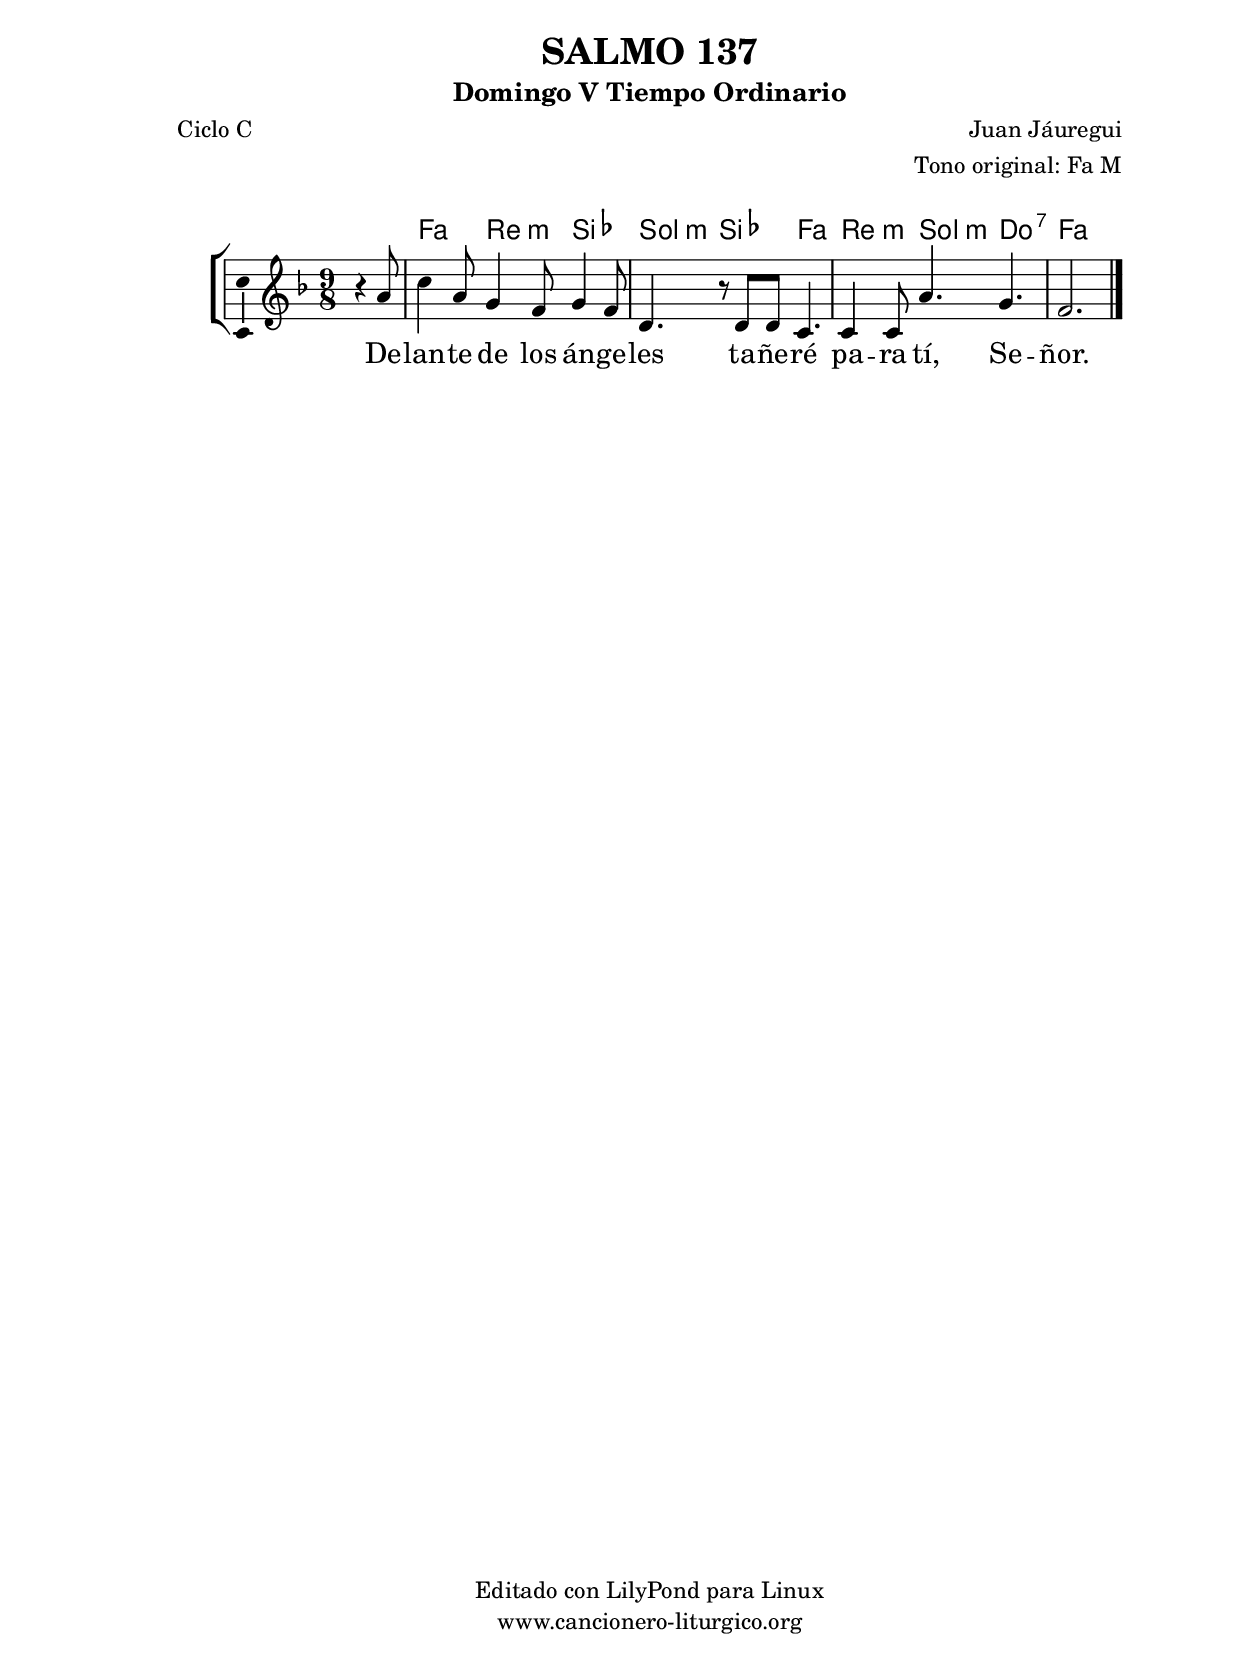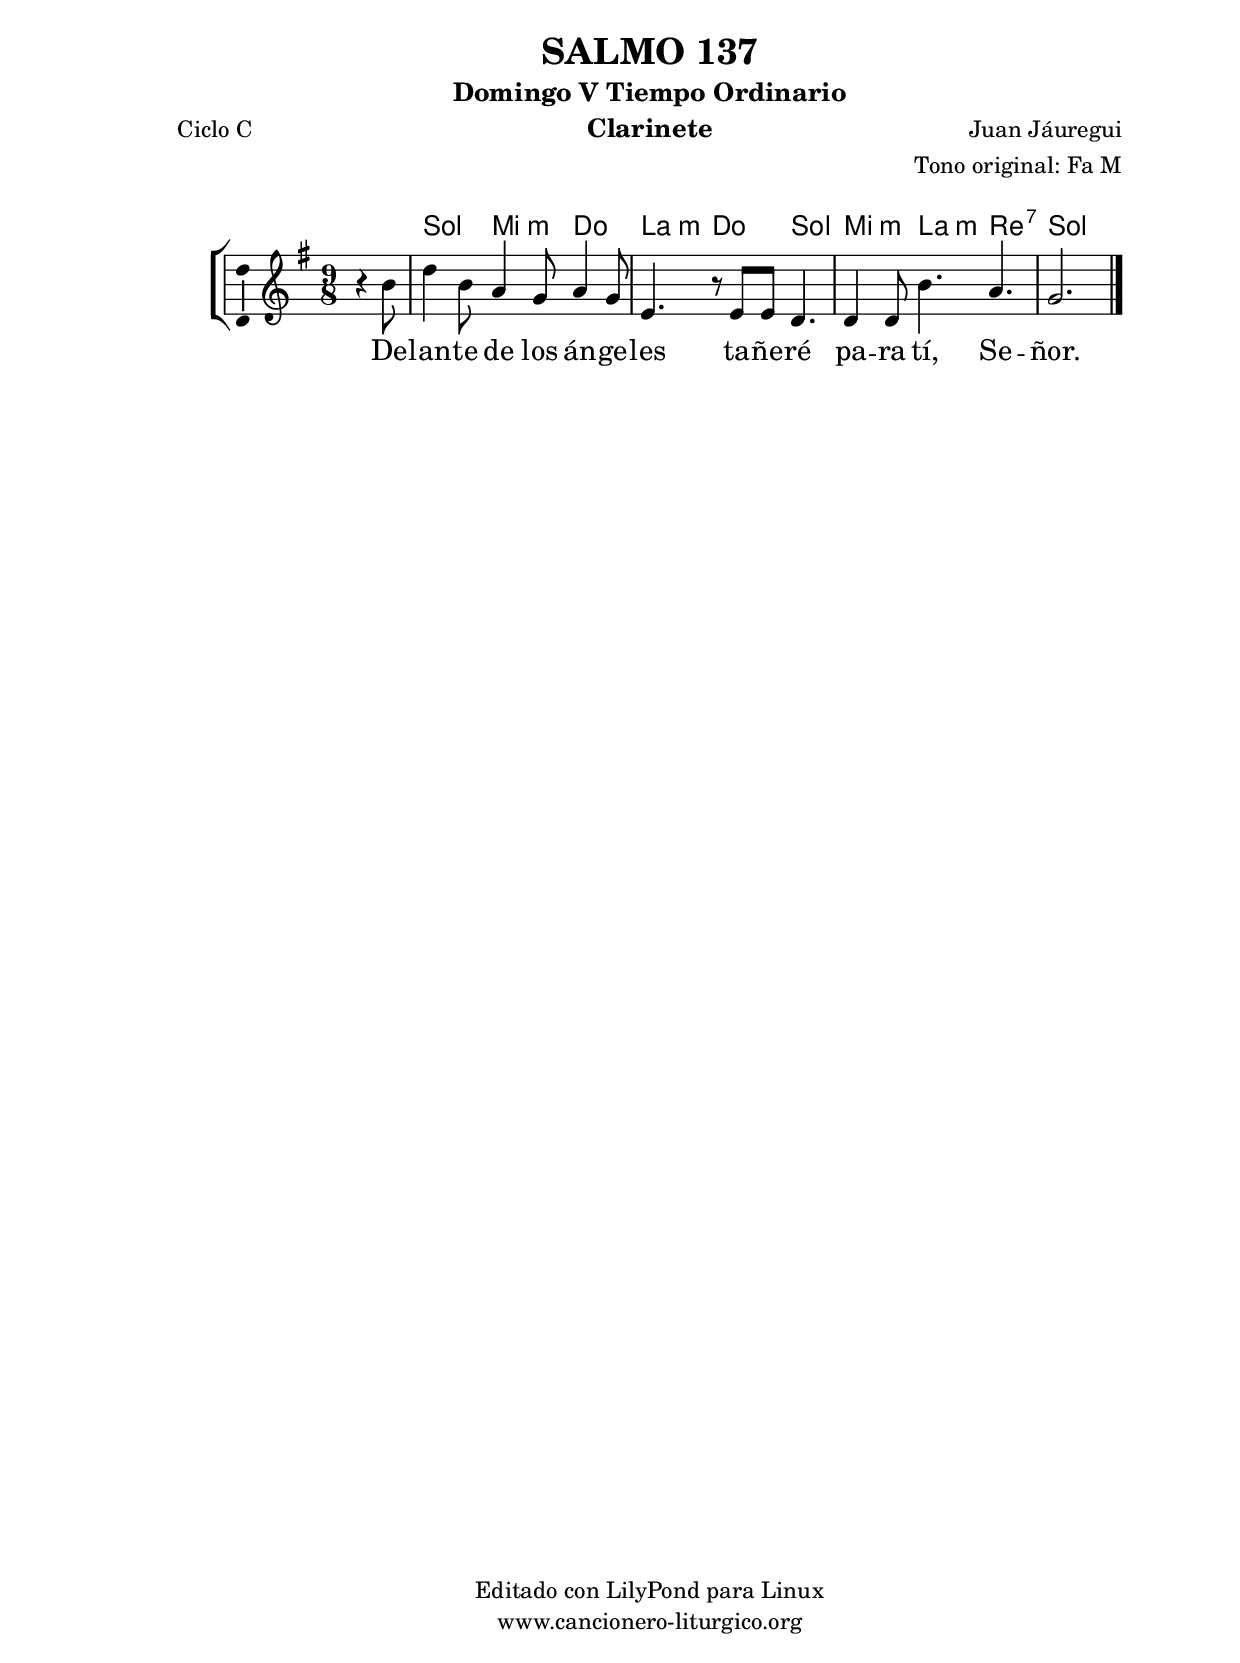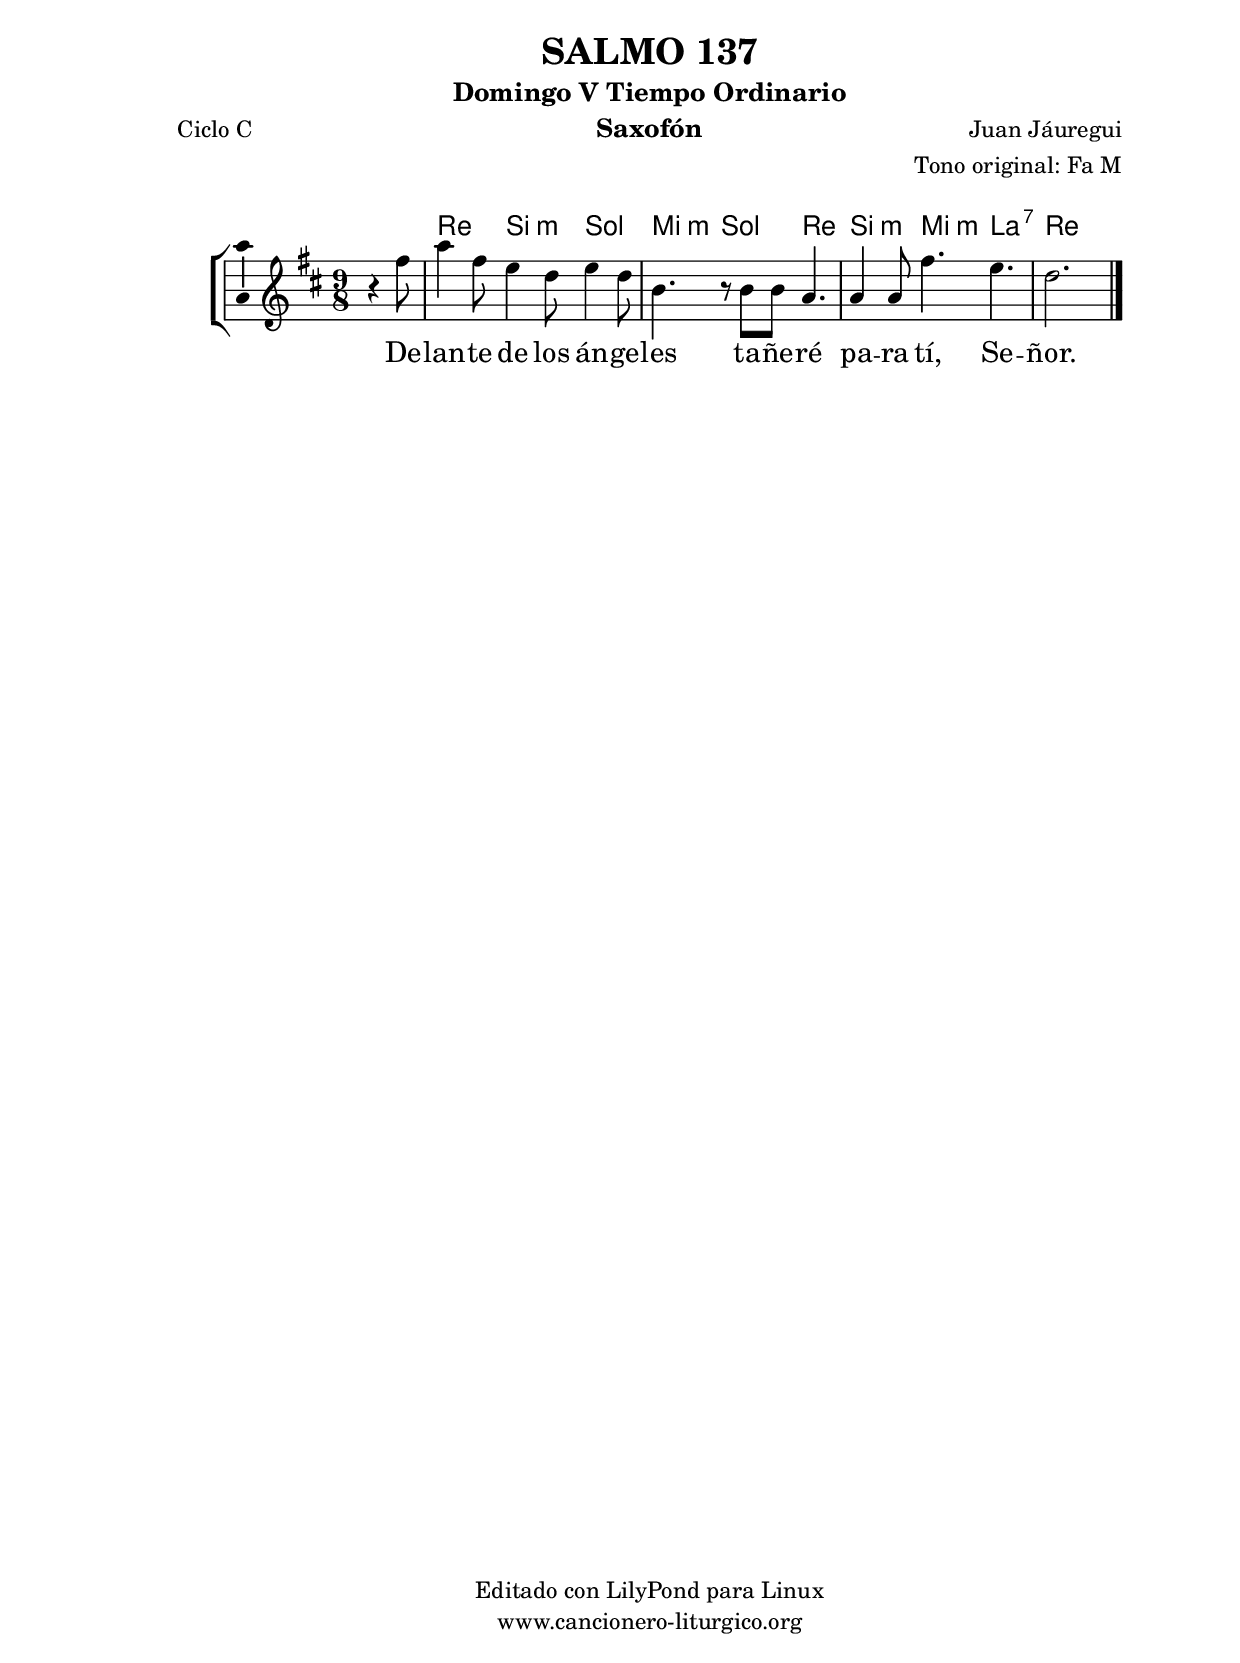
%
%para convertir .midi en .wav:
%timidity filename.midi -Ow -o finename.wav
%
%
%Para convertir de .wav a .mp3:
%lame -h -m j filename.wav
%
%
%para escuchar el midi:
%timidity nombrefichero.midi
%


%versión de lilypond para la que se ha escrito esta partitura:
\version "2.16.0"

	%Tamaño papel
	#(set-default-paper-size "a4")
	%Tamaño partitura
	#(set-global-staff-size 20)
	%No responde al pulsar sobre una nota
	#(ly:set-option 'point-and-click #f)

%parámetros del encabezamiento:
\header {
	title = "SALMO 137"
	subtitle = "Domingo V Tiempo Ordinario"
	composer = "Juan Jáuregui"
	poet = "Ciclo C"
	meter = ""
	arranger = "Tono original: Fa M"
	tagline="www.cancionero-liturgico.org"
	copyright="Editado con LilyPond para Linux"
	}

%parámetros asociados al papel:
\paper  {
	oddHeaderMarkup = \markup {\fill-line { \on-the-fly #not-first-page \fromproperty #'header:title \on-the-fly #not-first-page \fromproperty #'header:composer }}
	evenHeaderMarkup = \markup {\fill-line { \fromproperty #'header:composer \fromproperty #'header:title }}
	#(set-paper-size "a4")
	print-page-number = ##f
	first-page-number = 1
	print-first-page-number = ##f
%	head-separation = 3.0 \cm
	top-margin = 2.0 \cm
	bottom-margin = 0.5\cm
%%%	bottom-margin = -1.0\cm
	left-margin = 3.0 \cm
	line-width = 16.0 \cm 
	indent = 8\mm
	interscoreline = 2.\mm
	between-system-space = 15\mm
%	para que las partituras no llenen la hoja:
	ragged-bottom = ##t
%	idem para la última hoja:
	ragged-last-bottom = ##f
%	para que las partituras llenen el ancho del papel:
	ragged-last = ##f
	after-title-space = 2.5 \cm
%page-count=1
system-count=1

	%Flexible Vertical Spacing
%	markup-markup-spacing =
%	#'((basic-distance . 15) (minimum-distance . 15) (padding . 3))
	markup-system-spacing =
	#'((basic-distance . 15) (minimum-distance . 15) (padding . 3))
	system-system-spacing =
	#'((basic-distance . 15) (minimum-distance . 15) (padding . 3))
	score-system-spacing =
	#'((basic-distance . 15) (minimum-distance . 15) (padding . 5))
%	top-system-spacing = % header
%	#'((basic-distance . 8) (minimum-distance . 0) (padding . 3))
%	top-markup-spacing =
%	#'((basic-distance . 20) (minimum-distance . 20) (padding . 3))
	last-bottom-spacing = % footer
	#'((basic-distance . 5) (minimum-distance . 5) (padding . 3))
%	score-markup-spacing =
%	#'((basic-distance . 16) (minimum-distance . 13) (padding . 3))

	}


%parámetros que afectan a toda la partitura:
global =  {
	%clave de sol (G):
	\clef G
	%armadura:
%	\transpose  d c
	\key f \major
	\tempo 4=90
	\set Score.tempoHideNote = ##t
	}


acordes = {
	\italianChords
	\chordmode {
%	\transpose  d c
{
s4.
%f2. s4.
%bes2. s4.
f4. d:m bes
g4.:m bes f
d4.:m g:m c:7
f2. s4.

	}
	}
}


melodia = 
%	\transpose  d c
{
	\relative c''{
\time 9/8
\partial4. r4 a8
c4 a8 g4 f8 g4 f8
d4. r8 d8 d c4.
c4 c8 a'4. g4.
f2. s4.

	\bar "|."
	}
	}


texto = \lyricmode {
De -- lan -- te de los án -- ge -- les
ta -- ñe -- ré pa -- ra tí, Se -- ñor.
	}


acordesStaff = \context ChordNames = acordesStaff <<
	\set chordChanges = ##t
	\acordes
	>>


vozStaff = \context Voice = vozStaff
\with {\consists "Ambitus_engraver"}
<<
%	\set Staff.instrumentName = ""
%	\set Staff.shortInstrumentName = ""
%	\set Staff.midiInstrument = #"clarinet"
%	\set Staff.midiInstrument = #"cello"
%	\set Staff.midiInstrument = #"flute"
	\set Staff.midiInstrument = #"electric guitar (jazz)"
%	\set Staff.midiInstrument = #"english horn"
%	\set Staff.midiInstrument = #"violin"
%	\set Staff.midiInstrument = #"glockenspiel"
	\set Staff.midiMinimumVolume = #0.7
	\set Staff.midiMaximumVolume = #0.9
	\global
	\melodia
	>>


textoStaff = \context Lyrics = textoStaff <<
	\lyricsto vozStaff \texto
	>>

\book {
	\score {
		\context ChoirStaff {
			\override StaffGroup.SystemStartBracket #'collapse-height = #1
			\override Score.SystemStartBar #'collapse-height = #1
			<<
			\acordesStaff
			\vozStaff
			\textoStaff
			>>
			}
		\layout {
	    		\context {
				\Lyrics
				\override LyricText #'font-size = #2
				}
	   		 \context {
				\Score
				%fontSize = #3
				\override StaffSymbol #'staff-space = #(magstep +3)
				%\override Beam #'thickness = #0.55
				%\override SpacingSpanner #'spacing-increment = #1.0
				%\override Slur #'height-limit = #1.5
				}
			}
		}
	\score {
		\unfoldRepeats
		\context ChoirStaff {
			<<
			\acordesStaff
			\vozStaff
			>>
			}
		\midi {
	  		\context {
	  			\Score
				tempoWholesPerMinute = #(ly:make-moment 70 4)
				}
			}
		}
	}

%Partitura para clarinete
#(define output-suffix "C")
\book {
	\header{
		instrument = "Clarinete"
		}
	\score {
		\context ChoirStaff {
			\override StaffGroup.SystemStartBracket #'collapse-height = #1
			\override Score.SystemStartBar #'collapse-height = #1
\transpose c d
			<<
			\acordesStaff
			\vozStaff
			\textoStaff
			>>
			}
		\layout {
	    		\context {
				\Lyrics
				\override LyricText #'font-size = #2
				}
	   		 \context {
				\Score
				%fontSize = #3
				\override StaffSymbol #'staff-space = #(magstep +3)
				%\override Beam #'thickness = #0.55
				%\override SpacingSpanner #'spacing-increment = #1.0
				%\override Slur #'height-limit = #1.5
				}
			}
		}
	}

%Partitura para saxofón
#(define output-suffix "S")
\book {
	\header{
		instrument = "Saxofón"
		}
	\score {
		\context ChoirStaff {
			\override StaffGroup.SystemStartBracket #'collapse-height = #1
			\override Score.SystemStartBar #'collapse-height = #1
\transpose c a
			<<
			\acordesStaff
			\vozStaff
			\textoStaff
			>>
			}
		\layout {
	    		\context {
				\Lyrics
				\override LyricText #'font-size = #2
				}
	   		 \context {
				\Score
				%fontSize = #3
				\override StaffSymbol #'staff-space = #(magstep +3)
				%\override Beam #'thickness = #0.55
				%\override SpacingSpanner #'spacing-increment = #1.0
				%\override Slur #'height-limit = #1.5
				}
			}
		}
	}

